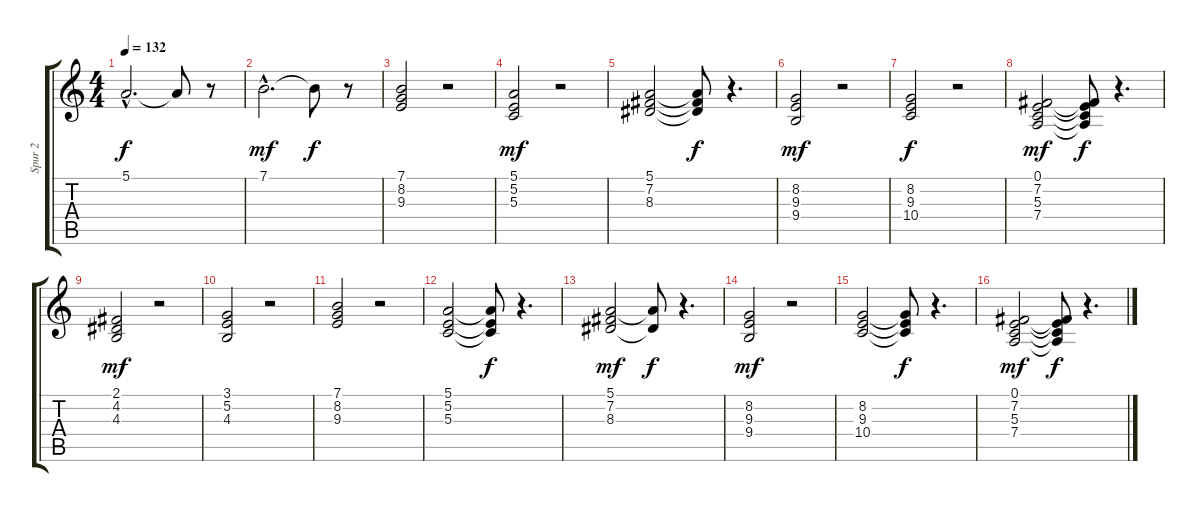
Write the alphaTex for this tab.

\track ("Spur 2" "Spur 2") {instrument pad2warm}
\staff {score tabs}
\tuning (E4 B3 G3 D3 A2 E2) {hide}
\ts (4 4)
\tempo 132
\clef g2
\ks c
5.1{hac t}.2{d dy f} 5.1{t}.8 r.8 |
7.1{hac}.2{d dy mf} 7.1{t}.8{dy f} r.8 |
(7.1 8.2 9.3).2 r.2 |
(5.1 5.2 5.3).2{dy mf} r.2 |
(5.1 7.2 8.3).2 (5.1{t} 7.2{t} 8.3{t}).8{dy f} r.4{d} |
(8.2 9.3 9.4).2{dy mf} r.2 |
(8.2 9.3 10.4).2{dy f} r.2 |
(0.1 7.2 5.3 7.4).2{dy mf} (0.1{t} 7.2{t} 5.3{t} 7.4{t}).8{dy f} r.4{d} |
(2.1 4.2 4.3).2{dy mf} r.2 |
(3.1 5.2 4.3).2 r.2 |
(7.1 8.2 9.3).2 r.2 |
(5.1 5.2 5.3).2 (5.1{t} 5.2{t} 5.3{t}).8{dy f} r.4{d} |
(5.1 7.2 8.3).2{dy mf} (5.1{t} 8.3{t}).8{dy f} r.4{d} |
(8.2 9.3 9.4).2{dy mf} r.2 |
(8.2 9.3 10.4).2 (8.2{t} 9.3{t} 10.4{t}).8{dy f} r.4{d} |
(0.1 7.2 5.3 7.4).2{dy mf} (0.1{t} 7.2{t} 5.3{t} 7.4{t}).8{dy f} r.4{d}
